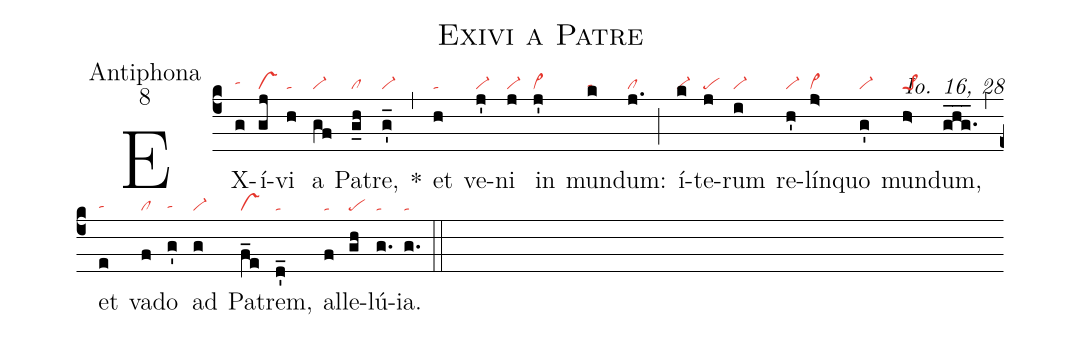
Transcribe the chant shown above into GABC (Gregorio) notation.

name: Exivi a Patre;
office-part: Antiphona;
mode: 8;
commentary: Io. 16, 28;
nabc-lines: 1;
%%
(c4)
EX(g|tahh)í(gj|vs)vi(h|ta) a(gf|vi-) Pa(g_h|cl)tre,(g'_|vi-) *(,)
et(h|ta) ve(j'|vi-)ni(j|vi-) in(j'|vi>) mun(k|tahg)dum:(j.|cl) (;)
í(k|vi-)te(j|pe)rum(i|vi-) re(h'|vi-)lín(j>|vi>)quo(g'|vi-) mun(h>|pe>1)dum,(ghg.___) (,)
et(e|tahg) va(f|cl)do(g'|tahg) ad(g|vi-) Pa(f_e|vs)trem,(d'_|ta) al(f|ta)le(gh|pe)lú(g.|ta)ia.(g.|ta) (::)
